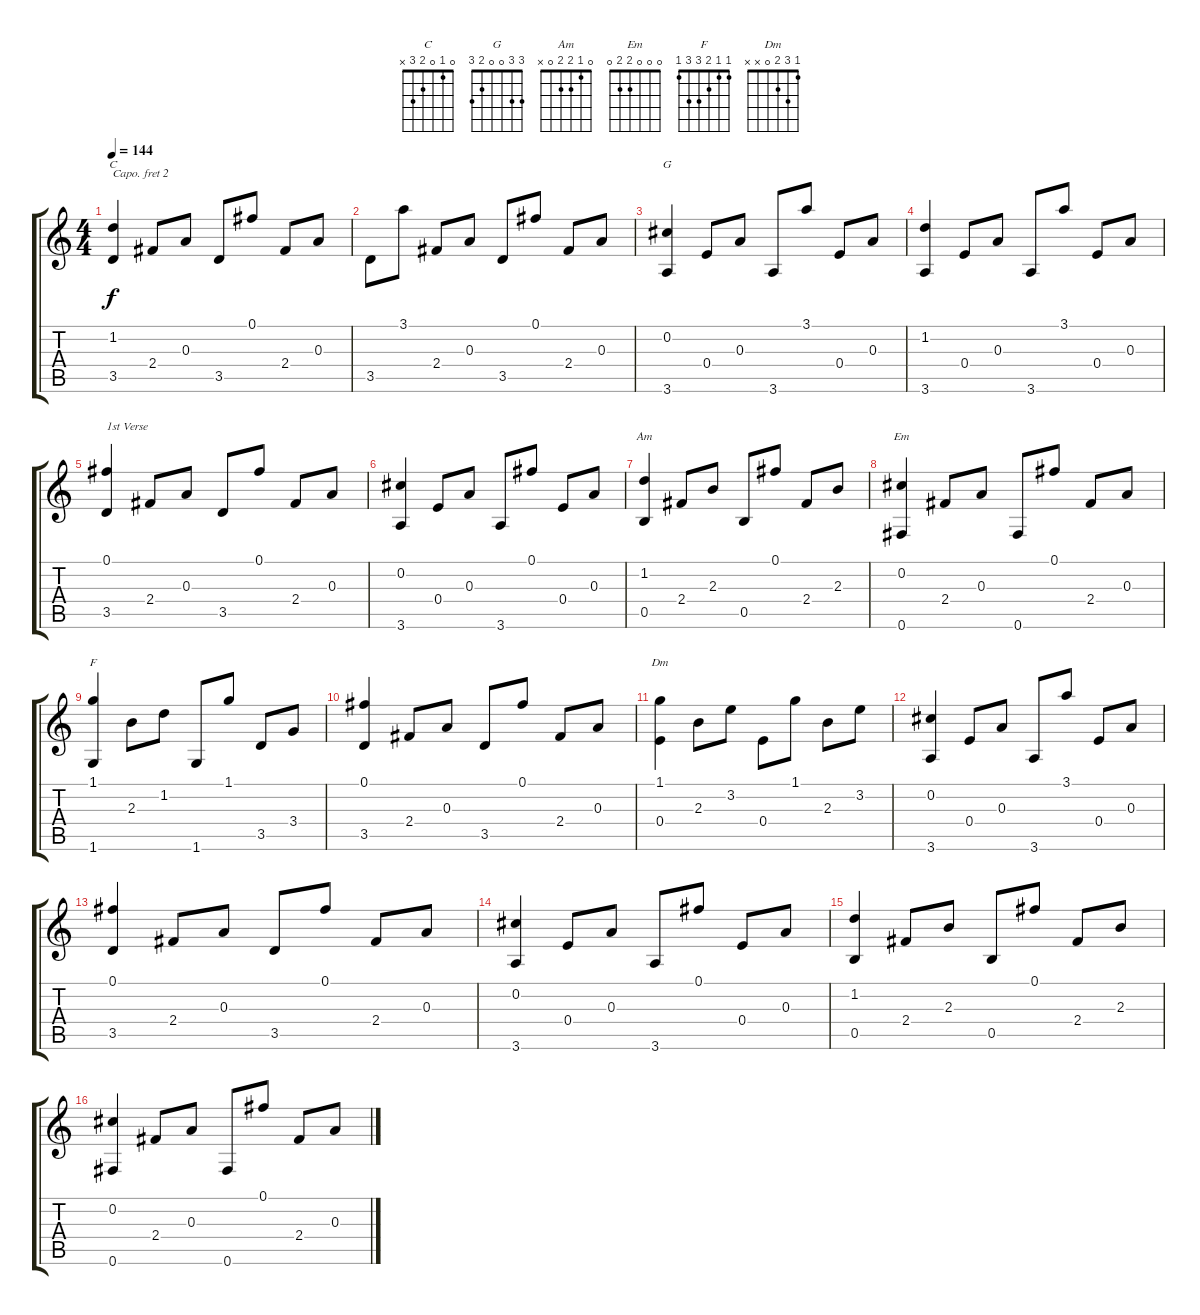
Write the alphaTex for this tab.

\track "" {instrument acousticguitarsteel}
\staff {score tabs}
\capo 2
\tuning (E4 B3 G3 D3 A2 E2) {hide}
\chord ("C" 0 1 0 2 3 x)
\chord ("G" 3 3 0 0 2 3)
\chord ("Am" 0 1 2 2 0 x)
\chord ("Em" 0 0 0 2 2 0)
\chord ("F" 1 1 2 3 3 1)
\chord ("Dm" 1 3 2 0 x x)
\ts (4 4)
\tempo 144
\clef g2
\ks c
(1.2 3.5).4{ch "C" dy f} 2.4.8 0.3.8 3.5.8 0.1.8 2.4.8 0.3.8 |
3.5.8 3.1.8 2.4.8 0.3.8 3.5.8 0.1.8 2.4.8 0.3.8 |
(0.2 3.6).4{ch "G"} 0.4.8 0.3.8 3.6.8 3.1.8 0.4.8 0.3.8 |
(1.2 3.6).4 0.4.8 0.3.8 3.6.8 3.1.8 0.4.8 0.3.8 |
(0.1 3.5).4{txt "1st Verse"} 2.4.8 0.3.8 3.5.8 0.1.8 2.4.8 0.3.8 |
(0.2 3.6).4 0.4.8 0.3.8 3.6.8 0.1.8 0.4.8 0.3.8 |
(1.2 0.5).4{ch "Am"} 2.4.8 2.3.8 0.5.8 0.1.8 2.4.8 2.3.8 |
(0.2 0.6).4{ch "Em"} 2.4.8 0.3.8 0.6.8 0.1.8 2.4.8 0.3.8 |
(1.1 1.6).4{ch "F"} 2.3.8 1.2.8 1.6.8 1.1.8 3.5.8 3.4.8 |
(0.1 3.5).4 2.4.8 0.3.8 3.5.8 0.1.8 2.4.8 0.3.8 |
(1.1 0.4).4{ch "Dm"} 2.3.8 3.2.8 0.4.8 1.1.8 2.3.8 3.2.8 |
(0.2 3.6).4 0.4.8 0.3.8 3.6.8 3.1.8 0.4.8 0.3.8 |
(0.1 3.5).4 2.4.8 0.3.8 3.5.8 0.1.8 2.4.8 0.3.8 |
(0.2 3.6).4 0.4.8 0.3.8 3.6.8 0.1.8 0.4.8 0.3.8 |
(1.2 0.5).4 2.4.8 2.3.8 0.5.8 0.1.8 2.4.8 2.3.8 |
(0.2 0.6).4 2.4.8 0.3.8 0.6.8 0.1.8 2.4.8 0.3.8
